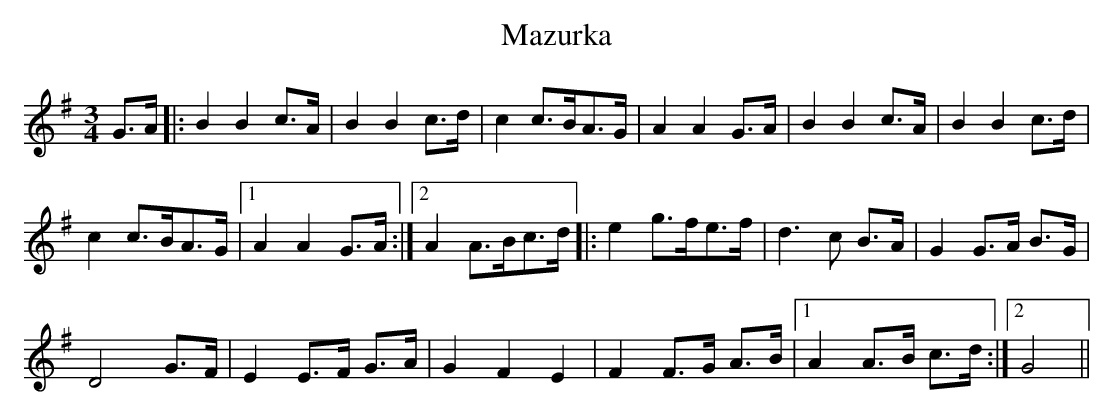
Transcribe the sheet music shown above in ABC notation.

X:1
T:Mazurka
M:3/4
L:1/8
K:G
G>A |: B2B2c>A | B2B2c>d | c2c>BA>G | A2A2G>A | B2B2c>A | B2B2c>d |
c2c>BA>G |1 A2A2G>A :|2 A2A>Bc>d |: e2g>fe>f | d3c B>A | G2G>A B>G |
D4G>F | E2E>F G>A | G2F2E2 | F2F>G A>B |1A2A>B c>d :|2 G4 ||
